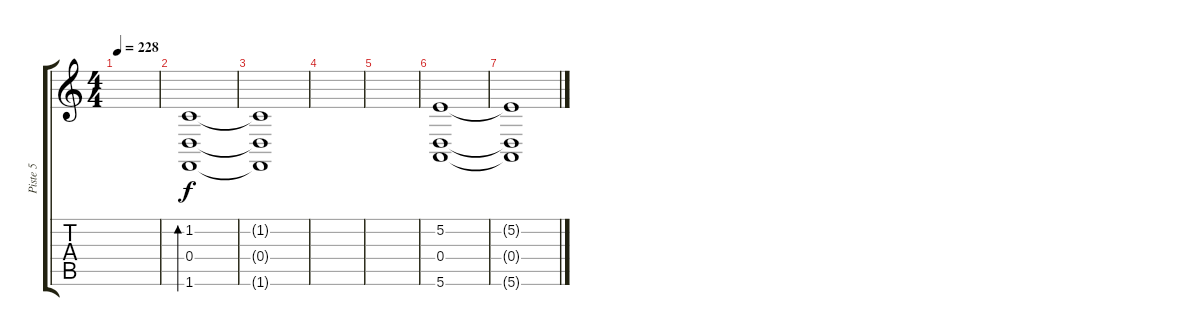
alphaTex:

\track ("Piste 5" "Piste 5") {instrument acousticgrandpiano}
\staff {score tabs}
\tuning (E4 B3 G3 D3 A2 E2) {hide}
\ts (4 4)
\tempo 228
\clef g2
\ks c
|
(1.2 0.4 1.6).1{bd 480} |
(1.2{t} 0.4{t} 1.6{t}).1 |
|
|
(5.2 0.4 5.6).1 |
(5.2{t} 0.4{t} 5.6{t}).1
